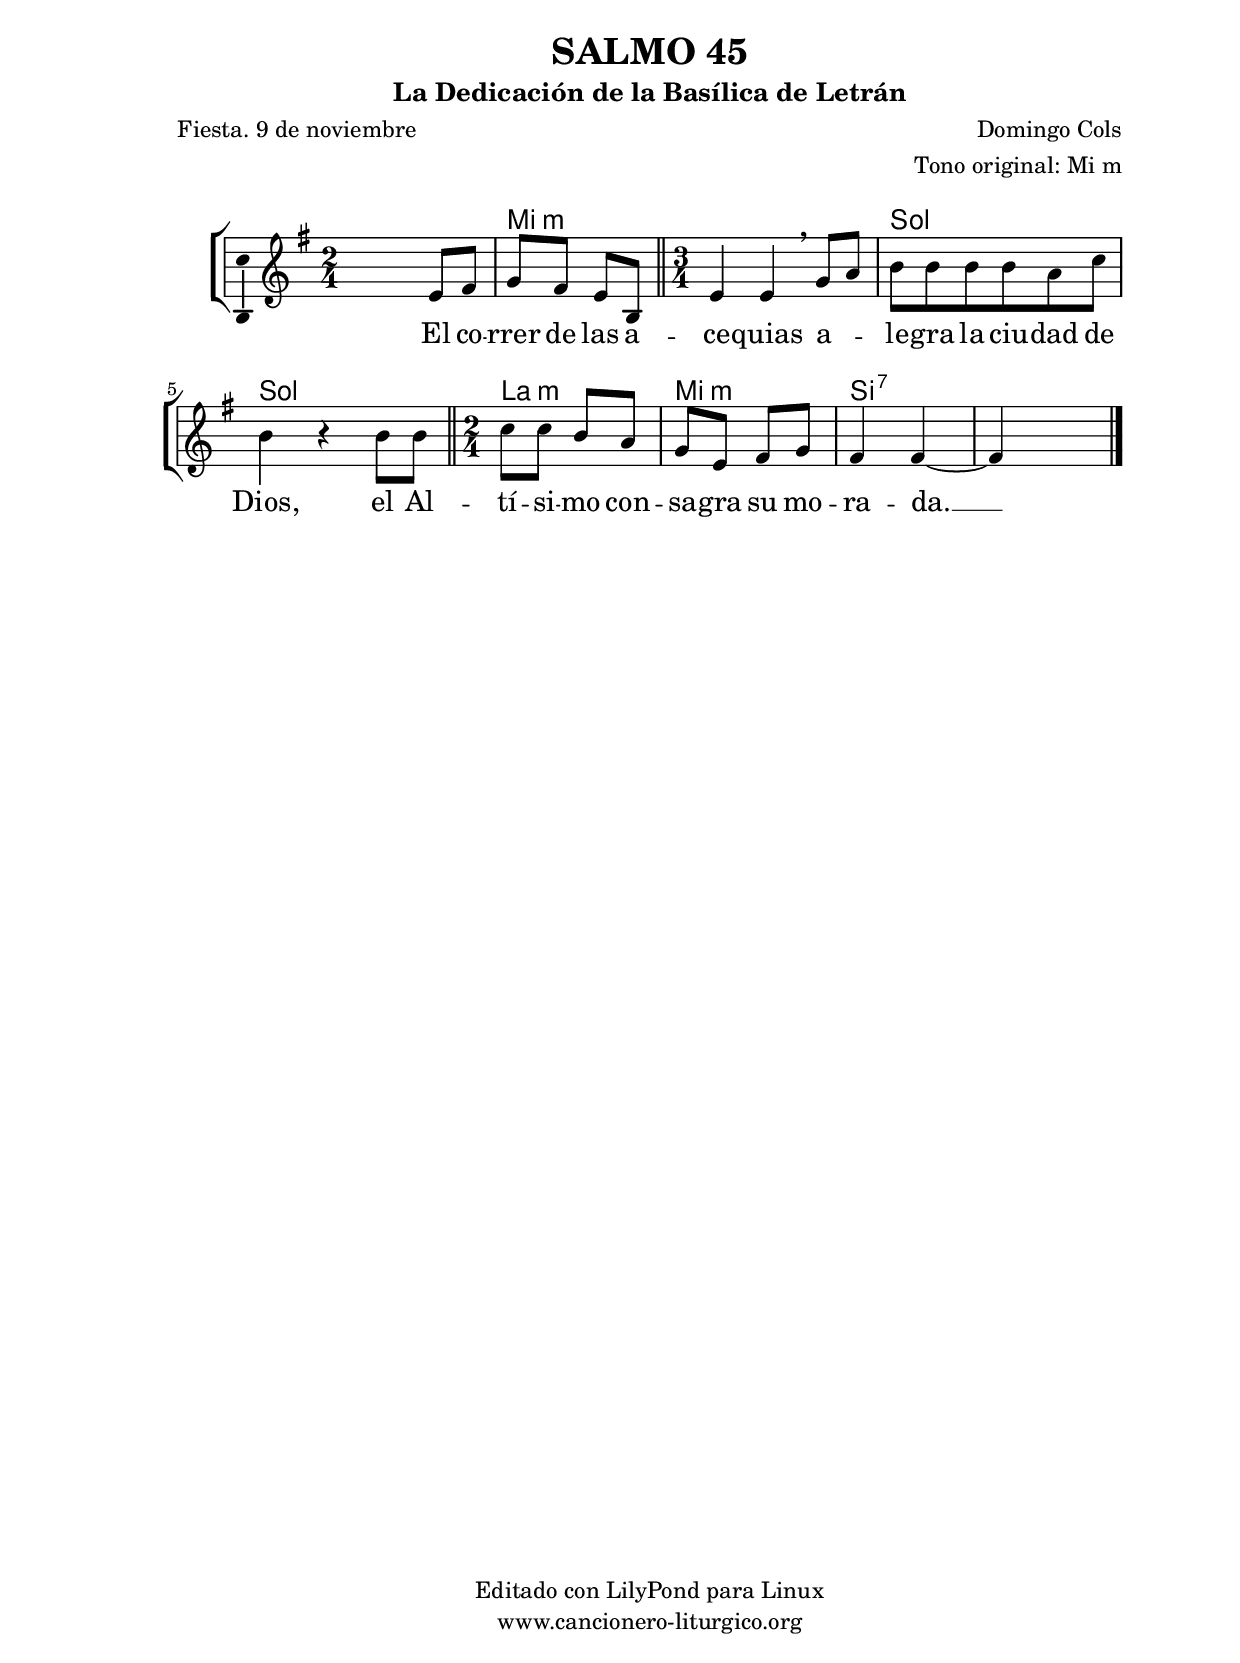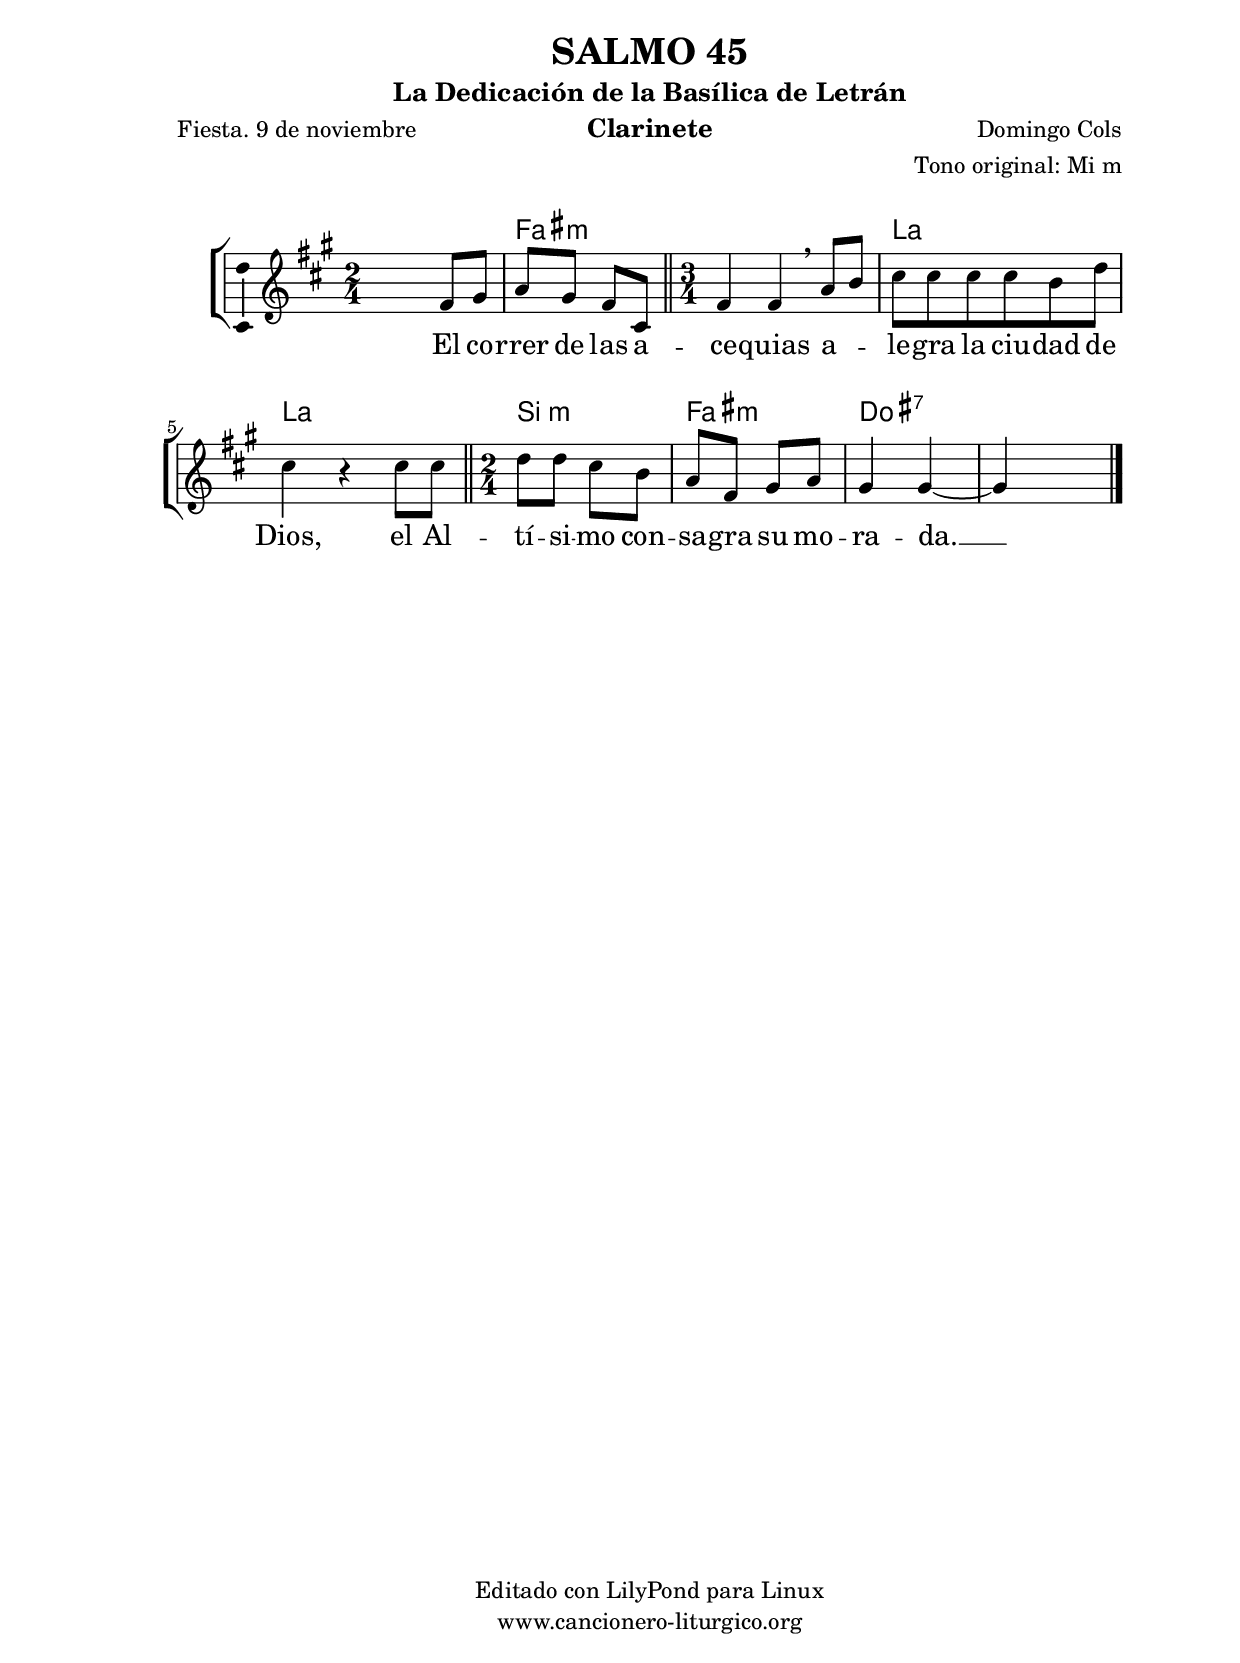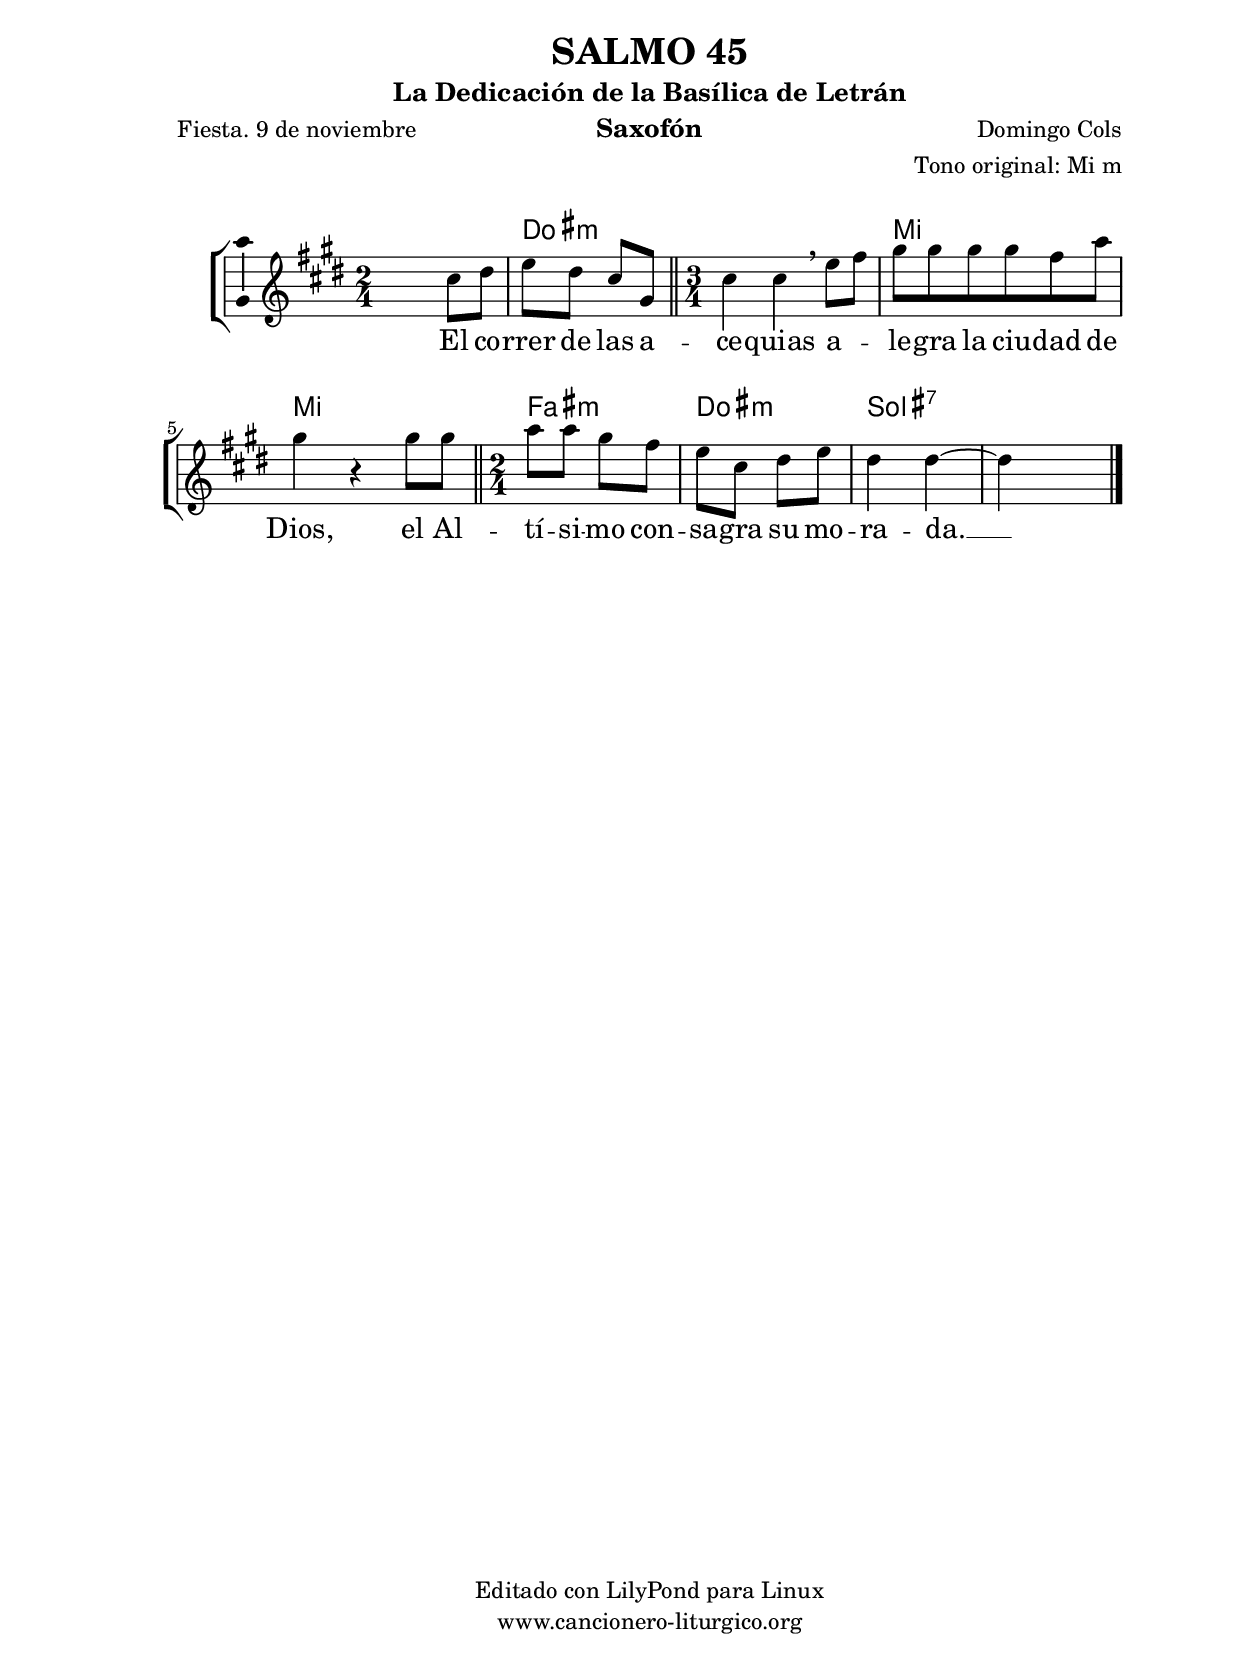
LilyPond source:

%
%para convertir .midi en .wav:
%timidity filename.midi -Ow -o finename.wav
%
%
%Para convertir de .wav a .mp3:
%lame -h -m j filename.wav
%
%
%para escuchar el midi:
%timidity nombrefichero.midi
%


%versión de lilypond para la que se ha escrito esta partitura:
\version "2.16.0"

	%Tamaño papel
	#(set-default-paper-size "a4")
	%Tamaño partitura
	#(set-global-staff-size 20)
	%No responde al pulsar sobre una nota
	#(ly:set-option 'point-and-click #f)

%parámetros del encabezamiento:
\header {
	title = "SALMO 45"
	subtitle = "La Dedicación de la Basílica de Letrán"
	composer = "Domingo Cols"
	poet = "Fiesta. 9 de noviembre"
	meter = ""
	arranger = "Tono original: Mi m"
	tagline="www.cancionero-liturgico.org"
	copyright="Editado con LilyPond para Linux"
	tiempo = ""
	usos = "Salmo"
	letra = "El correr de las acequias alegra la ciudad de Dios, el Altísimo consagra su morada."
	}

%parámetros asociados al papel:
\paper  {
	oddHeaderMarkup = \markup {\fill-line { \on-the-fly #not-first-page \fromproperty #'header:title \on-the-fly #not-first-page \fromproperty #'header:composer }}
	evenHeaderMarkup = \markup {\fill-line { \fromproperty #'header:composer \fromproperty #'header:title }}
	#(set-paper-size "a4")
	print-page-number = ##f
	first-page-number = 1
	print-first-page-number = ##f
%	head-separation = 3.0 \cm
	top-margin = 2.0 \cm
	bottom-margin = 0.5\cm
%%%	bottom-margin = -1.0\cm
	left-margin = 3.0 \cm
	line-width = 16.0 \cm 
	indent = 8\mm
	interscoreline = 2.\mm
	between-system-space = 15\mm
%	para que las partituras no llenen la hoja:
	ragged-bottom = ##t
%	idem para la última hoja:
	ragged-last-bottom = ##f
%	para que las partituras llenen el ancho del papel:
	ragged-last = ##f
	after-title-space = 2.5 \cm
%page-count=1
%system-count=8

	%Flexible Vertical Spacing
%	markup-markup-spacing =
%	#'((basic-distance . 15) (minimum-distance . 15) (padding . 3))
	markup-system-spacing =
	#'((basic-distance . 15) (minimum-distance . 15) (padding . 3))
	system-system-spacing =
	#'((basic-distance . 15) (minimum-distance . 15) (padding . 3))
	score-system-spacing =
	#'((basic-distance . 15) (minimum-distance . 15) (padding . 5))
%	top-system-spacing = % header
%	#'((basic-distance . 8) (minimum-distance . 0) (padding . 3))
%	top-markup-spacing =
%	#'((basic-distance . 20) (minimum-distance . 20) (padding . 3))
	last-bottom-spacing = % footer
	#'((basic-distance . 5) (minimum-distance . 5) (padding . 3))
%	score-markup-spacing =
%	#'((basic-distance . 16) (minimum-distance . 13) (padding . 3))

	}


%parámetros que afectan a toda la partitura:
global =  {
	%clave de sol (G):
	\clef G
	%armadura:
%	\transpose fis a
	\key e \minor
	\tempo 4=75
	\set Score.tempoHideNote = ##t
	}


acordes = {
	\italianChords
	\chordmode {
%	\transpose fis a
{

s2
e2:m e2.:m g g a2:m e:m b:7 s

	}
	}
}

melodia = 
%\transpose fis a
{
	\relative c'{

\time 2/4
s4 e8 fis
g8 fis e b

\bar "||"
\time 3/4
e4 e \breathe g8 a
b8 b b b a c
b4 r4 b8 b

\bar "||"
\time 2/4
c8 c b a
g8 e fis g
fis4 fis~
fis4 s4

	\bar "|."
	}
	}


texto = \lyricmode {
El co -- rrer de las a -- ce -- quias a -- _ le -- gra la ciu -- dad de Dios,
el Al -- tí -- si -- mo con -- sa -- gra su mo -- ra -- da. __
	}


acordesStaff = \context ChordNames = acordesStaff <<
	\set chordChanges = ##t
	\acordes
	>>


vozStaff = \context Voice = vozStaff
\with {\consists "Ambitus_engraver"}
<<
%	\set Staff.instrumentName = ""
%	\set Staff.shortInstrumentName = ""
%	\set Staff.midiInstrument = #"clarinet"
%	\set Staff.midiInstrument = #"cello"
%	\set Staff.midiInstrument = #"flute"
	\set Staff.midiInstrument = #"electric guitar (jazz)"
%	\set Staff.midiInstrument = #"english horn"
%	\set Staff.midiInstrument = #"violin"
%	\set Staff.midiInstrument = #"glockenspiel"
	\set Staff.midiMinimumVolume = #0.7
	\set Staff.midiMaximumVolume = #0.9
	\global
	\melodia
	>>


textoStaff = \context Lyrics = textoStaff <<
	\lyricsto vozStaff \texto
	>>

\book {
	\score {
		\context ChoirStaff {
			\override StaffGroup.SystemStartBracket #'collapse-height = #1
			\override Score.SystemStartBar #'collapse-height = #1
			<<
			\acordesStaff
			\vozStaff
			\textoStaff
			>>
			}
		\layout {
	    		\context {
				\Lyrics
				\override LyricText #'font-size = #2
				}
	   		 \context {
				\Score
				%fontSize = #3
				\override StaffSymbol #'staff-space = #(magstep +3)
				%\override Beam #'thickness = #0.55
				%\override SpacingSpanner #'spacing-increment = #1.0
				%\override Slur #'height-limit = #1.5
				}
			}
		}
	\score {
		\unfoldRepeats
		\context ChoirStaff {
			<<
			\acordesStaff
			\vozStaff
			>>
			}
		\midi {
	  		\context {
	  			\Score
				tempoWholesPerMinute = #(ly:make-moment 70 4)
				}
			}
		}
	}

%Partitura para clarinete
#(define output-suffix "C")
\book {
	\header{
		instrument = "Clarinete"
		}
	\score {
		\context ChoirStaff {
			\override StaffGroup.SystemStartBracket #'collapse-height = #1
			\override Score.SystemStartBar #'collapse-height = #1
\transpose c d
			<<
			\acordesStaff
			\vozStaff
			\textoStaff
			>>
			}
		\layout {
	    		\context {
				\Lyrics
				\override LyricText #'font-size = #2
				}
	   		 \context {
				\Score
				%fontSize = #3
				\override StaffSymbol #'staff-space = #(magstep +3)
				%\override Beam #'thickness = #0.55
				%\override SpacingSpanner #'spacing-increment = #1.0
				%\override Slur #'height-limit = #1.5
				}
			}
		}
	}

%Partitura para saxofón
#(define output-suffix "S")
\book {
	\header{
		instrument = "Saxofón"
		}
	\score {
		\context ChoirStaff {
			\override StaffGroup.SystemStartBracket #'collapse-height = #1
			\override Score.SystemStartBar #'collapse-height = #1
\transpose c a
			<<
			\acordesStaff
			\vozStaff
			\textoStaff
			>>
			}
		\layout {
	    		\context {
				\Lyrics
				\override LyricText #'font-size = #2
				}
	   		 \context {
				\Score
				%fontSize = #3
				\override StaffSymbol #'staff-space = #(magstep +3)
				%\override Beam #'thickness = #0.55
				%\override SpacingSpanner #'spacing-increment = #1.0
				%\override Slur #'height-limit = #1.5
				}
			}
		}
	}

